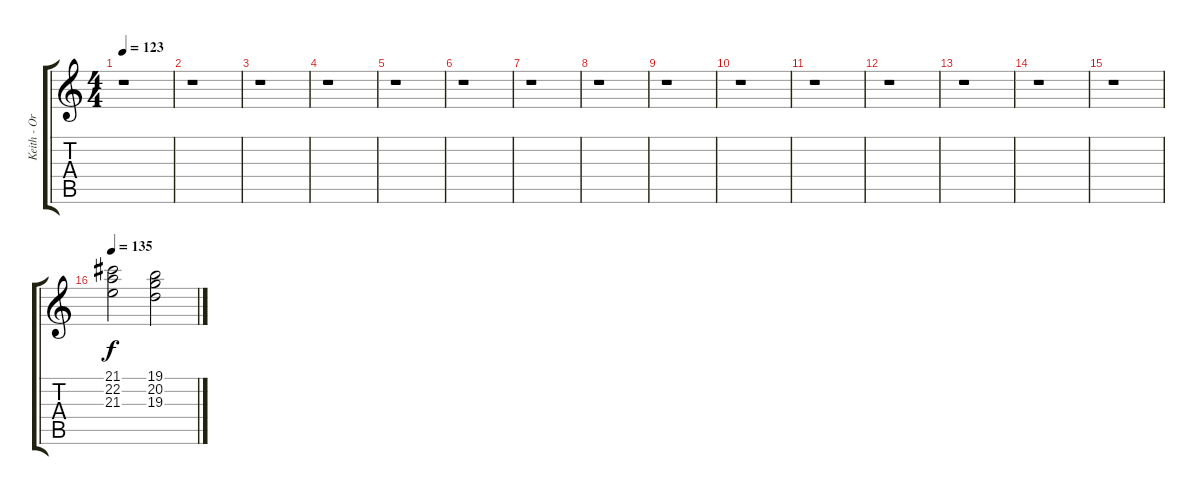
\track ("Keith - Organ LH" "Keith - Or") {instrument percussiveorgan}
\staff {score tabs}
\tuning (E4 B3 G3 D3 A2 E2) {hide}
\ts (4 4)
\tempo 123
\clef g2
\ks c
r.1{dy f} |
r.1 |
r.1 |
r.1 |
r.1 |
r.1 |
r.1 |
r.1 |
r.1 |
r.1 |
r.1 |
r.1 |
r.1 |
r.1 |
r.1 |
\tempo 135
(21.1 22.2 21.3).2 (19.1 20.2 19.3).2
